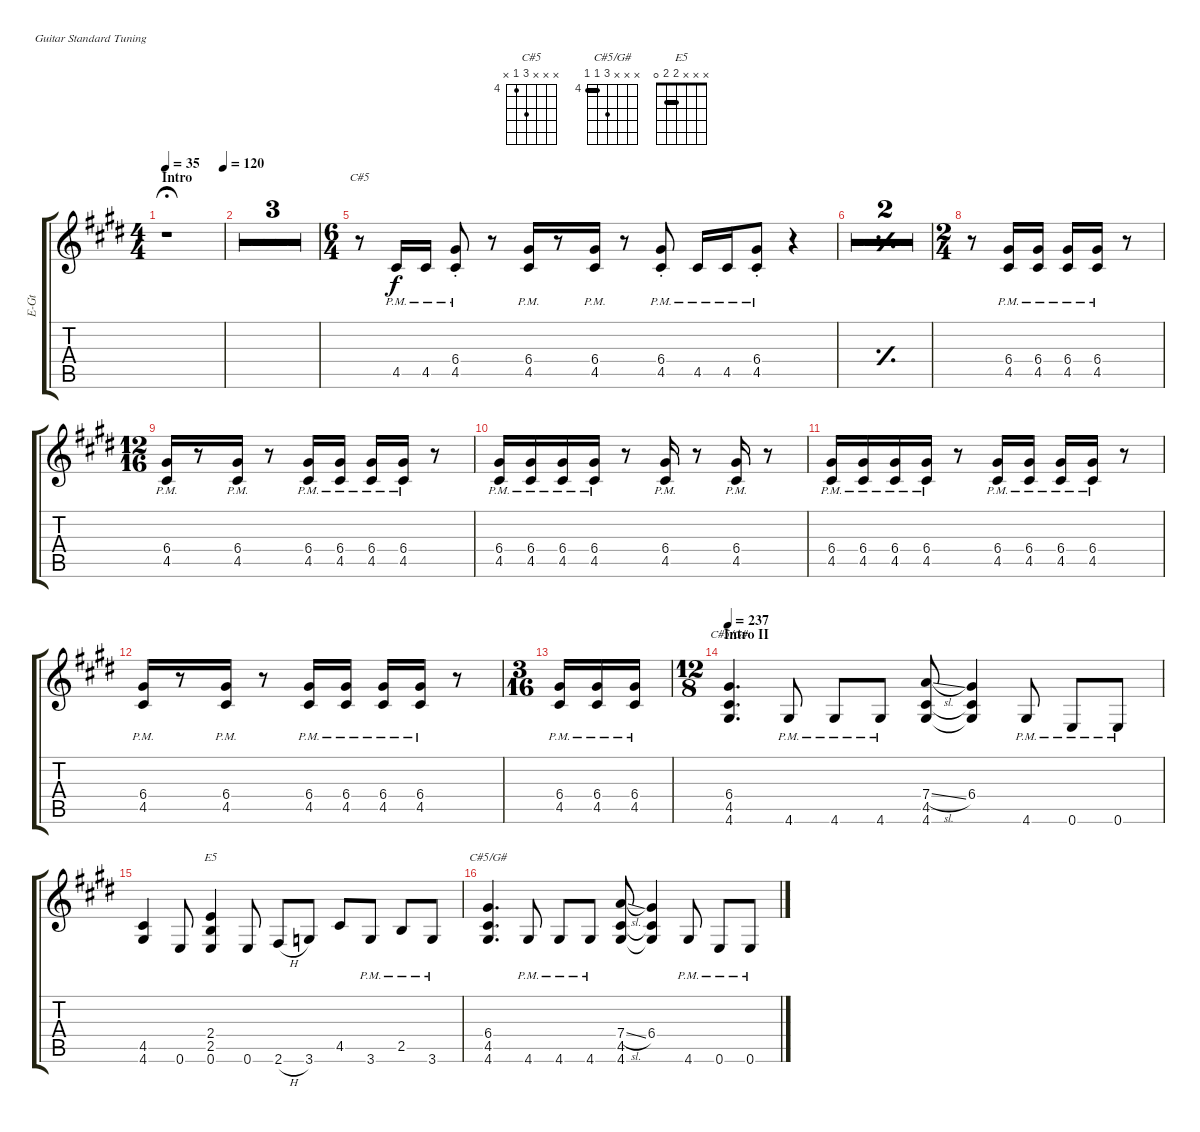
\defaultSystemsLayout 4
\bracketExtendMode groupsimilarinstruments
\otherSystemsTrackNameOrientation horizontal
\track ("Rhythm Guitar II" "E-Gt") {multiBarRest instrument distortionguitar}
\staff {score tabs}
\tuning (E4 B3 G3 D3 A2 E2)
\chord ("C#5" x x x 6 4 x) {firstfret 4 showfingering false}
\chord ("C#5/G#" x x x 6 4 4) {firstfret 4 showfingering false barre 4}
\chord ("E5" x x x 2 2 0) {showfingering false barre 2}
\ts (4 4)
\section ("" "Intro")
\tempo 35
\tempo (120 1)
\clef g2
\ks e
r.1{dy f fermata (medium 0) instrument distortionguitar} |
r.1 |
r.1 |
r.1 |
\ts (6 4)
\beaming (8 2 2 2 2 2 2)
r.8{ch "C#5"} 4.5{pm acc #}.16 4.5{pm acc #}.16 (4.5{pm st acc #} 6.4{pm st acc #}).8 r.8 (4.5{pm acc #} 6.4{pm acc #}).16 r.8 (4.5{pm acc #} 6.4{pm acc #}).16 r.8 (4.5{pm st acc #} 6.4{pm st acc #}).8 4.5{pm acc #}.16 4.5{pm acc #}.16 (4.5{pm st acc #} 6.4{pm st acc #}).8 r.4 |
\simile simple
|
|
\ts (2 4)
\simile none
r.8 (4.5{pm acc #} 6.4{pm acc #}).16 (4.5{pm acc #} 6.4{pm acc #}).16 (4.5{pm acc #} 6.4{pm acc #}).16 (4.5{pm acc #} 6.4{pm acc #}).16 r.8 |
\ts (12 16)
(4.5{pm acc #} 6.4{pm acc #}).16 r.8 (4.5{pm acc #} 6.4{pm acc #}).16 r.8 (4.5{pm acc #} 6.4{pm acc #}).16 (4.5{pm acc #} 6.4{pm acc #}).16 (4.5{pm acc #} 6.4{pm acc #}).16 (4.5{pm acc #} 6.4{pm acc #}).16 r.8 |
(4.5{pm acc #} 6.4{pm acc #}).16 (4.5{pm acc #} 6.4{pm acc #}).16 (4.5{pm acc #} 6.4{pm acc #}).16 (4.5{pm acc #} 6.4{pm acc #}).16 r.8 (4.5{pm acc #} 6.4{pm acc #}).16 r.8 (4.5{pm acc #} 6.4{pm acc #}).16 r.8 |
(4.5{pm acc #} 6.4{pm acc #}).16 (4.5{pm acc #} 6.4{pm acc #}).16 (4.5{pm acc #} 6.4{pm acc #}).16 (4.5{pm acc #} 6.4{pm acc #}).16 r.8 (4.5{pm acc #} 6.4{pm acc #}).16 (4.5{pm acc #} 6.4{pm acc #}).16 (4.5{pm acc #} 6.4{pm acc #}).16 (4.5{pm acc #} 6.4{pm acc #}).16 r.8 |
(4.5{pm acc #} 6.4{pm acc #}).16 r.8 (4.5{pm acc #} 6.4{pm acc #}).16 r.8 (4.5{pm acc #} 6.4{pm acc #}).16 (4.5{pm acc #} 6.4{pm acc #}).16 (4.5{pm acc #} 6.4{pm acc #}).16 (4.5{pm acc #} 6.4{pm acc #}).16 r.8 |
\ts (3 16)
(4.5{pm acc #} 6.4{pm acc #}).16 (4.5{pm acc #} 6.4{pm acc #}).16 (4.5{pm acc #} 6.4{pm acc #}).16 |
\ts (12 8)
\section ("" "Intro II")
\tempo 237
(4.6{acc #} 4.5{acc #} 6.4{acc #}).4{d ch "C#5/G#"} 4.6{pm acc #}.8 4.6{pm acc #}.8 4.6{pm acc #}.8 (7.4{sl acc forcenatural} 4.5{acc #} 4.6{acc #}).8 (6.4{acc #} 4.6{t acc #} 4.5{t acc #}).4 4.6{pm acc #}.8 0.6{pm acc forcenatural}.8 0.6{pm acc forcenatural}.8 |
(4.6{acc #} 4.5{acc #}).4 0.6{acc forcenatural}.8 (2.5{acc forcenatural} 0.6{acc forcenatural} 2.4{acc forcenatural}).4{ch "E5"} 0.6{acc forcenatural}.8 2.6{h acc #}.8 3.6{acc forcenatural}.8 4.5{acc #}.8 3.6{pm acc forcenatural}.8 2.5{pm acc forcenatural}.8 3.6{pm acc forcenatural}.8 |
(4.6{acc #} 4.5{acc #} 6.4{acc #}).4{d ch "C#5/G#"} 4.6{pm acc #}.8 4.6{pm acc #}.8 4.6{pm acc #}.8 (7.4{sl acc forcenatural} 4.5{acc #} 4.6{acc #}).8 (6.4{acc #} 4.6{t acc #} 4.5{t acc #}).4 4.6{pm acc #}.8 0.6{pm acc forcenatural}.8 0.6{pm acc forcenatural}.8
